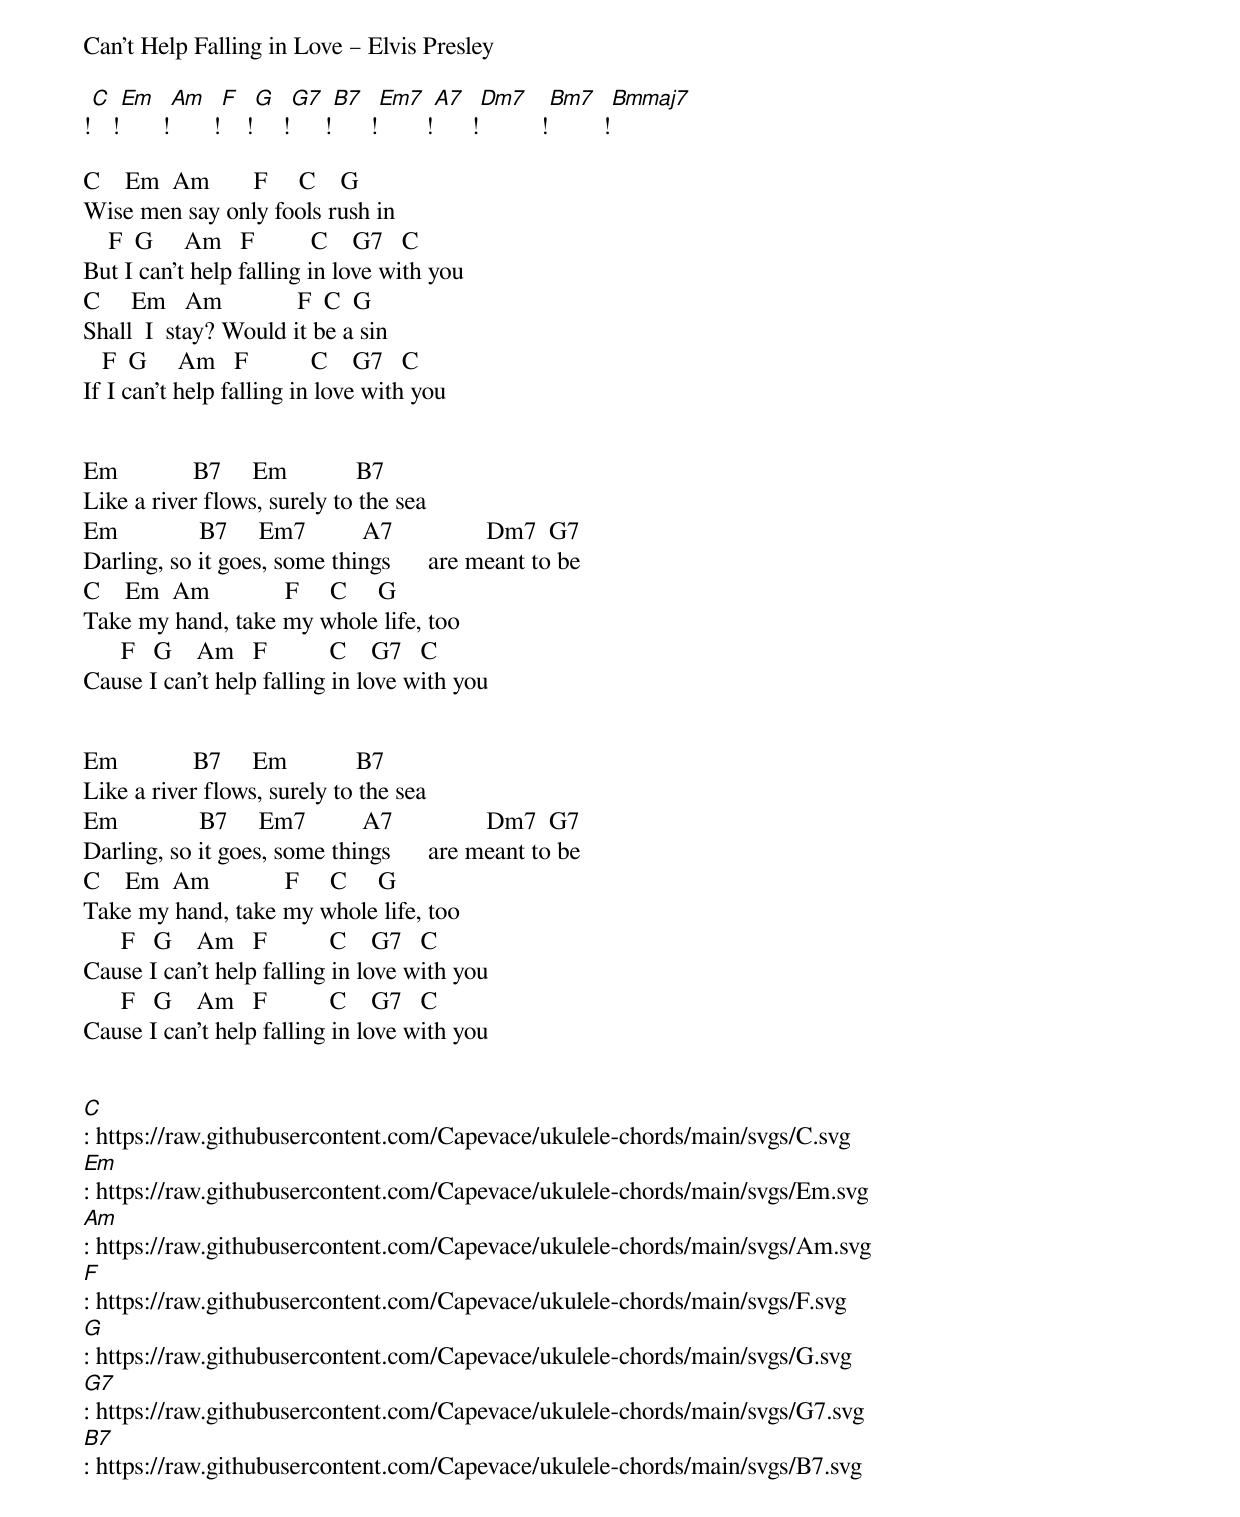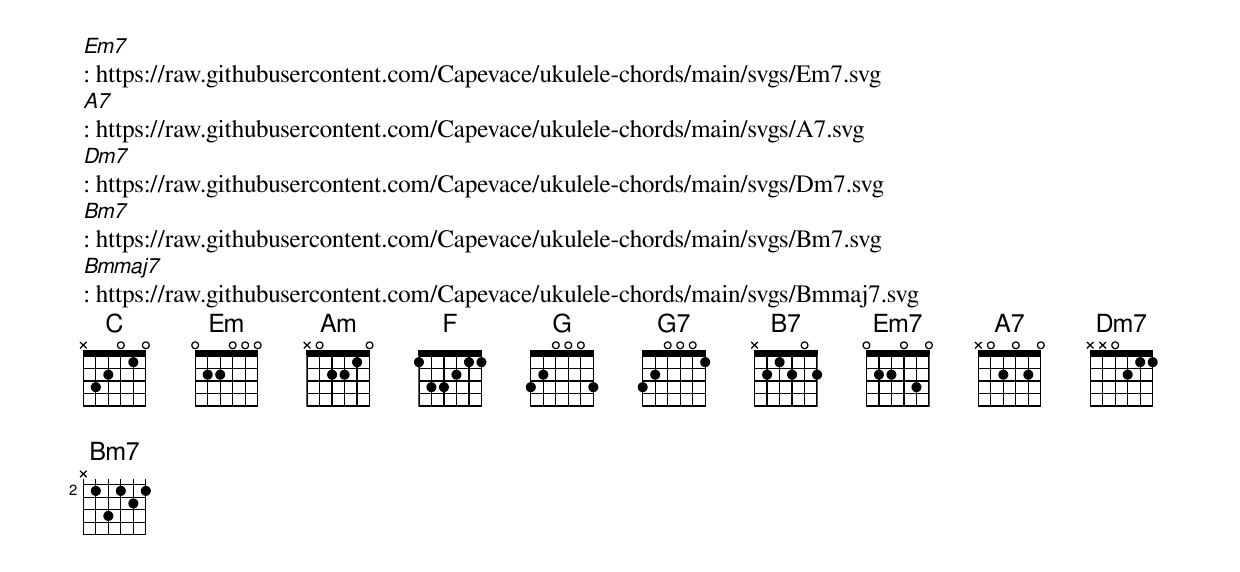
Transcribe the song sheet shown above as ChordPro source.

Can't Help Falling in Love – Elvis Presley

![C][]![Em][] ![Am][] ![F][] ![G][] ![G7][]![B7][] ![Em7][]![A7][] ![Dm7][]  ![Bm7][] ![Bmmaj7][]

C    Em  Am       F     C    G
Wise men say only fools rush in
    F  G     Am   F         C    G7   C
But I can't help falling in love with you
C     Em   Am            F  C  G
Shall  I  stay? Would it be a sin
   F  G     Am   F          C    G7   C
If I can't help falling in love with you


Em            B7     Em           B7
Like a river flows, surely to the sea
Em             B7     Em7         A7               Dm7  G7
Darling, so it goes, some things      are meant to be
C    Em  Am            F     C     G
Take my hand, take my whole life, too
      F   G    Am   F          C    G7   C
Cause I can't help falling in love with you


Em            B7     Em           B7
Like a river flows, surely to the sea
Em             B7     Em7         A7               Dm7  G7
Darling, so it goes, some things      are meant to be
C    Em  Am            F     C     G
Take my hand, take my whole life, too
      F   G    Am   F          C    G7   C
Cause I can't help falling in love with you
      F   G    Am   F          C    G7   C
Cause I can't help falling in love with you


[C]: https://raw.githubusercontent.com/Capevace/ukulele-chords/main/svgs/C.svg
[Em]: https://raw.githubusercontent.com/Capevace/ukulele-chords/main/svgs/Em.svg
[Am]: https://raw.githubusercontent.com/Capevace/ukulele-chords/main/svgs/Am.svg
[F]: https://raw.githubusercontent.com/Capevace/ukulele-chords/main/svgs/F.svg
[G]: https://raw.githubusercontent.com/Capevace/ukulele-chords/main/svgs/G.svg
[G7]: https://raw.githubusercontent.com/Capevace/ukulele-chords/main/svgs/G7.svg
[B7]: https://raw.githubusercontent.com/Capevace/ukulele-chords/main/svgs/B7.svg
[Em7]: https://raw.githubusercontent.com/Capevace/ukulele-chords/main/svgs/Em7.svg
[A7]: https://raw.githubusercontent.com/Capevace/ukulele-chords/main/svgs/A7.svg
[Dm7]: https://raw.githubusercontent.com/Capevace/ukulele-chords/main/svgs/Dm7.svg
[Bm7]: https://raw.githubusercontent.com/Capevace/ukulele-chords/main/svgs/Bm7.svg
[Bmmaj7]: https://raw.githubusercontent.com/Capevace/ukulele-chords/main/svgs/Bmmaj7.svg
